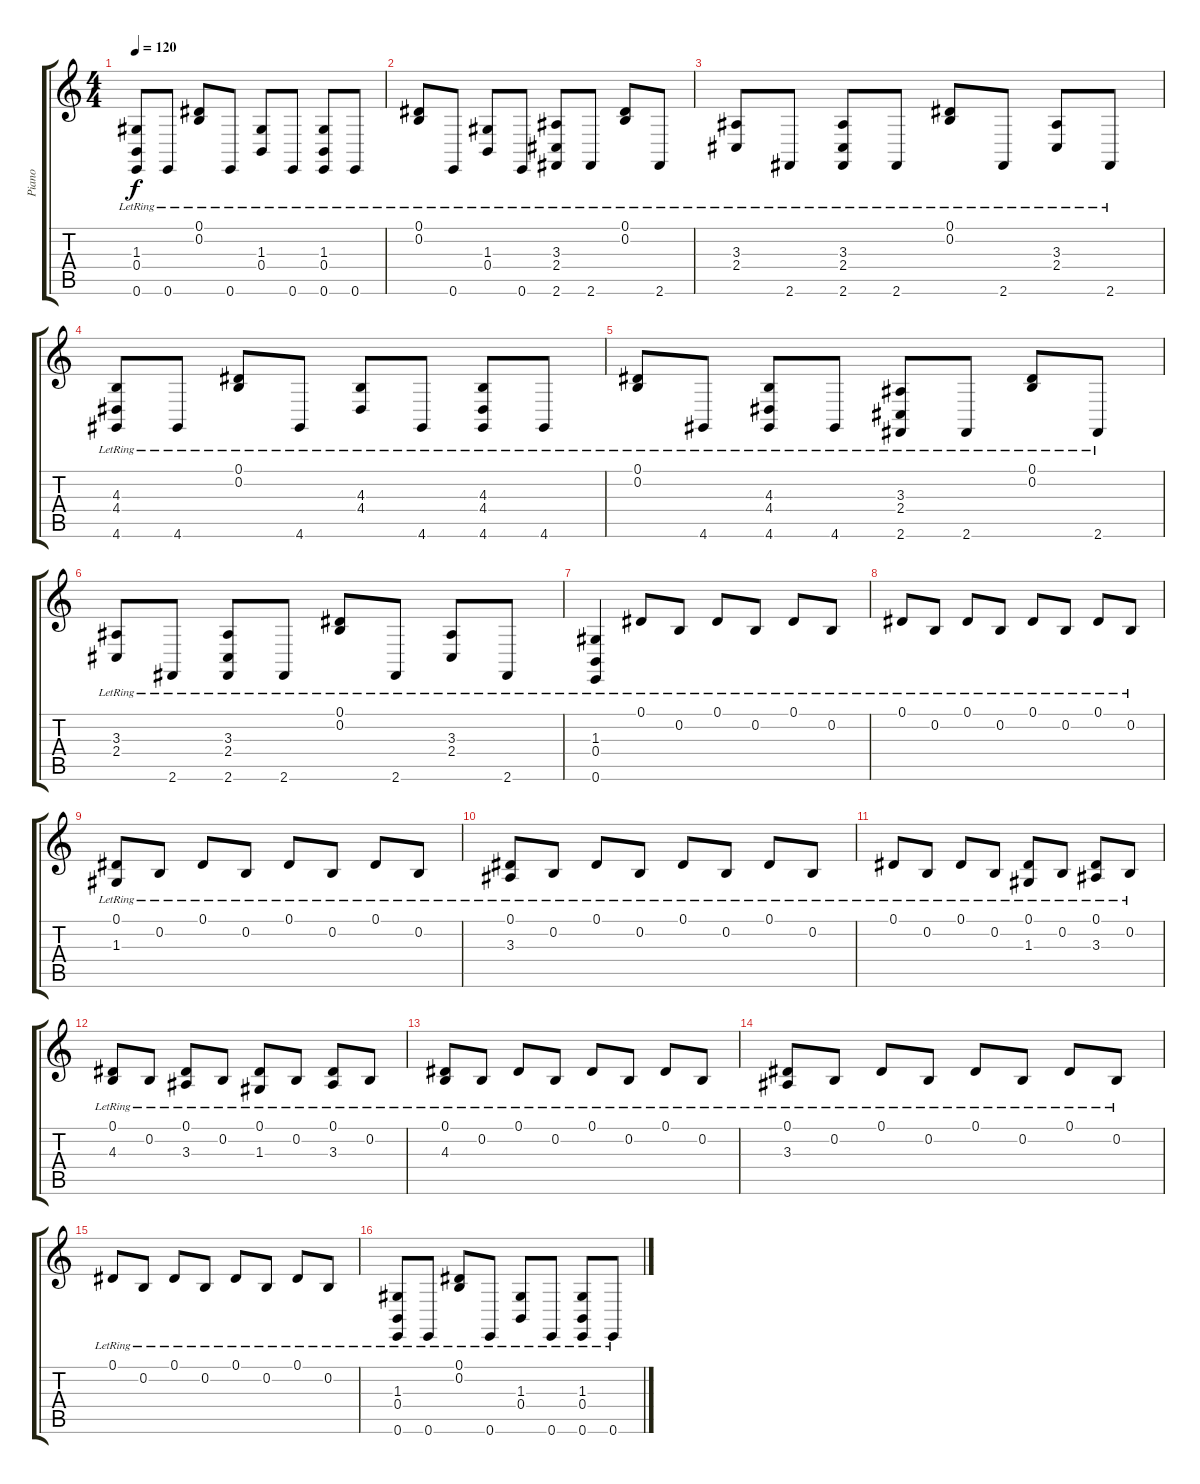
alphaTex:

\track ("Piano" "Piano") {instrument acousticgrandpiano}
\staff {score tabs}
\tuning (Eb4 B3 G3 B2 G2 E2) {hide}
\ts (4 4)
\tempo 120
\clef g2
\ks c
(1.3{lr} 0.4{lr} 0.6{lr}).8{dy f} 0.6{lr}.8 (0.1{lr} 0.2{lr}).8 0.6{lr}.8 (1.3{lr} 0.4{lr}).8 0.6{lr}.8 (1.3{lr} 0.4{lr} 0.6{lr}).8 0.6{lr}.8 |
(0.1{lr} 0.2{lr}).8 0.6{lr}.8 (1.3{lr} 0.4{lr}).8 0.6{lr}.8 (3.3{lr} 2.4{lr} 2.6{lr}).8 2.6{lr}.8 (0.1{lr} 0.2{lr}).8 2.6{lr}.8 |
(3.3{lr} 2.4{lr}).8 2.6{lr}.8 (3.3{lr} 2.4{lr} 2.6{lr}).8 2.6{lr}.8 (0.1{lr} 0.2{lr}).8 2.6{lr}.8 (3.3{lr} 2.4{lr}).8 2.6{lr}.8 |
(4.3{lr} 4.4{lr} 4.6{lr}).8 4.6{lr}.8 (0.1{lr} 0.2{lr}).8 4.6{lr}.8 (4.3{lr} 4.4{lr}).8 4.6{lr}.8 (4.3{lr} 4.4{lr} 4.6{lr}).8 4.6{lr}.8 |
(0.1{lr} 0.2{lr}).8 4.6{lr}.8 (4.3{lr} 4.4{lr} 4.6{lr}).8 4.6{lr}.8 (3.3{lr} 2.4{lr} 2.6{lr}).8 2.6{lr}.8 (0.1{lr} 0.2{lr}).8 2.6{lr}.8 |
(3.3{lr} 2.4{lr}).8 2.6{lr}.8 (3.3{lr} 2.4{lr} 2.6{lr}).8 2.6{lr}.8 (0.1{lr} 0.2{lr}).8 2.6{lr}.8 (3.3{lr} 2.4{lr}).8 2.6{lr}.8 |
(1.3{lr} 0.4{lr} 0.6{lr}).4 0.1{lr}.8 0.2{lr}.8 0.1{lr}.8 0.2{lr}.8 0.1{lr}.8 0.2{lr}.8 |
0.1{lr}.8 0.2{lr}.8 0.1{lr}.8 0.2{lr}.8 0.1{lr}.8 0.2{lr}.8 0.1{lr}.8 0.2{lr}.8 |
(0.1{lr} 1.3{lr}).8 0.2{lr}.8 0.1{lr}.8 0.2{lr}.8 0.1{lr}.8 0.2{lr}.8 0.1{lr}.8 0.2{lr}.8 |
(0.1{lr} 3.3{lr}).8 0.2{lr}.8 0.1{lr}.8 0.2{lr}.8 0.1{lr}.8 0.2{lr}.8 0.1{lr}.8 0.2{lr}.8 |
0.1{lr}.8 0.2{lr}.8 0.1{lr}.8 0.2{lr}.8 (0.1{lr} 1.3{lr}).8 0.2{lr}.8 (0.1{lr} 3.3{lr}).8 0.2{lr}.8 |
(0.1{lr} 4.3{lr}).8 0.2{lr}.8 (0.1{lr} 3.3{lr}).8 0.2{lr}.8 (0.1{lr} 1.3{lr}).8 0.2{lr}.8 (0.1{lr} 3.3{lr}).8 0.2{lr}.8 |
(0.1{lr} 4.3{lr}).8 0.2{lr}.8 0.1{lr}.8 0.2{lr}.8 0.1{lr}.8 0.2{lr}.8 0.1{lr}.8 0.2{lr}.8 |
(0.1{lr} 3.3{lr}).8 0.2{lr}.8 0.1{lr}.8 0.2{lr}.8 0.1{lr}.8 0.2{lr}.8 0.1{lr}.8 0.2{lr}.8 |
0.1{lr}.8 0.2{lr}.8 0.1{lr}.8 0.2{lr}.8 0.1{lr}.8 0.2{lr}.8 0.1{lr}.8 0.2{lr}.8 |
(1.3{lr} 0.4{lr} 0.6{lr}).8 0.6{lr}.8 (0.1{lr} 0.2{lr}).8 0.6{lr}.8 (1.3{lr} 0.4{lr}).8 0.6{lr}.8 (1.3{lr} 0.4{lr} 0.6{lr}).8 0.6{lr}.8
